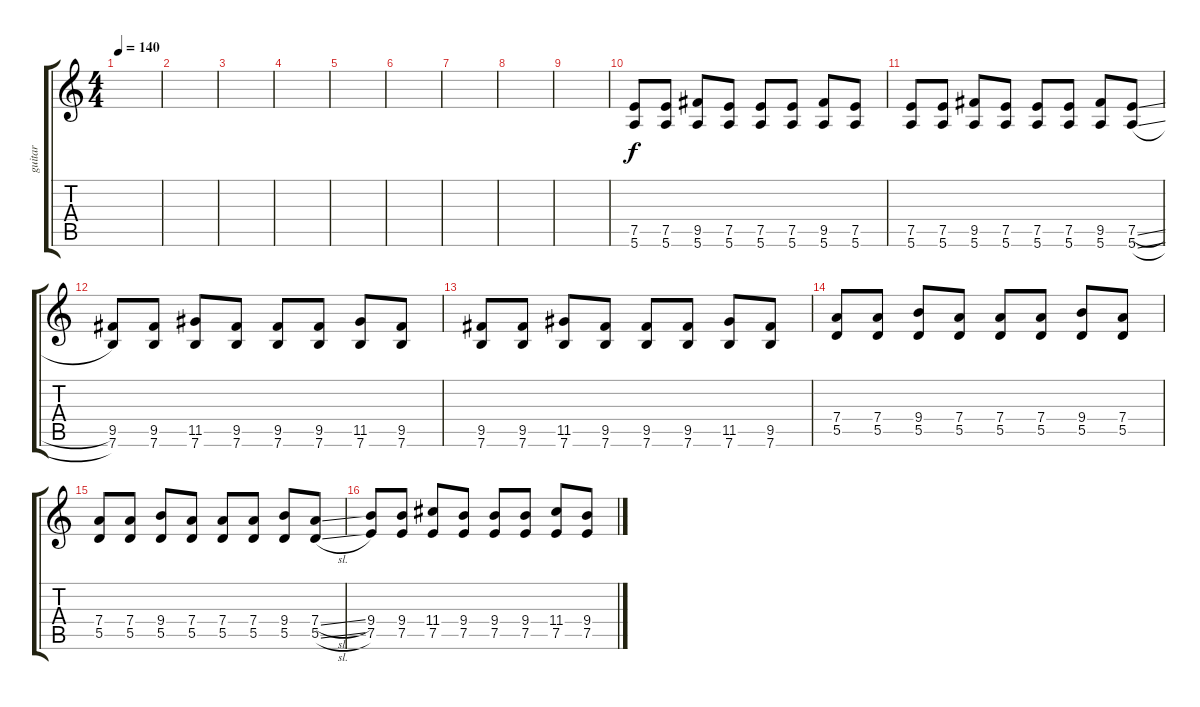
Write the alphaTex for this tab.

\track ("guitar" "guitar") {instrument distortionguitar}
\staff {score tabs}
\tuning (E4 B3 G3 D3 A2 E2) {hide}
\ts (4 4)
\tempo 140
\clef g2
\ks c
|
|
|
|
|
|
|
|
|
(7.5 5.6).8{volume 0} (7.5 5.6).8{volume 13} (9.5 5.6).8 (7.5 5.6).8 (7.5 5.6).8 (7.5 5.6).8 (9.5 5.6).8 (7.5 5.6).8 |
(7.5 5.6).8 (7.5 5.6).8 (9.5 5.6).8 (7.5 5.6).8 (7.5 5.6).8 (7.5 5.6).8 (9.5 5.6).8 (7.5{sl} 5.6{sl}).8 |
(9.5 7.6).8 (9.5 7.6).8 (11.5 7.6).8 (9.5 7.6).8 (9.5 7.6).8 (9.5 7.6).8 (11.5 7.6).8 (9.5 7.6).8 |
(9.5 7.6).8 (9.5 7.6).8 (11.5 7.6).8 (9.5 7.6).8 (9.5 7.6).8 (9.5 7.6).8 (11.5 7.6).8 (9.5 7.6).8 |
(7.4 5.5).8 (7.4 5.5).8 (9.4 5.5).8 (7.4 5.5).8 (7.4 5.5).8 (7.4 5.5).8 (9.4 5.5).8 (7.4 5.5).8 |
(7.4 5.5).8 (7.4 5.5).8 (9.4 5.5).8 (7.4 5.5).8 (7.4 5.5).8 (7.4 5.5).8 (9.4 5.5).8 (7.4{sl} 5.5{sl}).8 |
(9.4 7.5).8 (9.4 7.5).8 (11.4 7.5).8 (9.4 7.5).8 (9.4 7.5).8 (9.4 7.5).8 (11.4 7.5).8 (9.4 7.5).8
